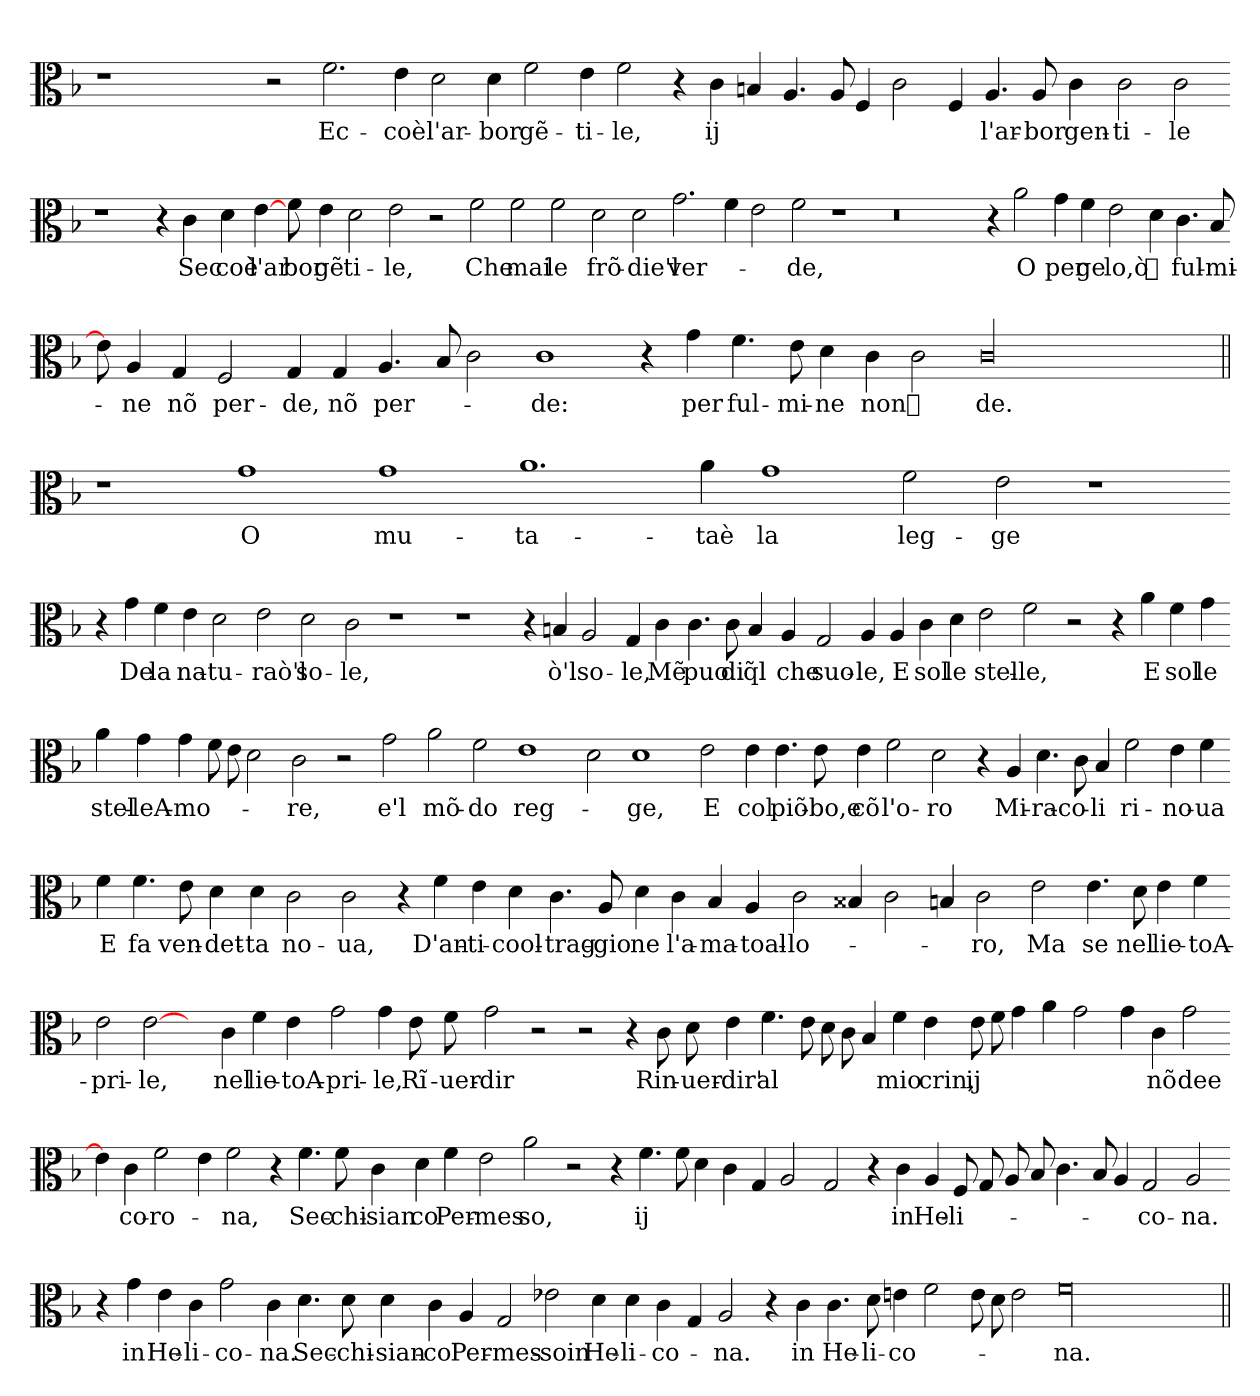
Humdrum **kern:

**kern	**text
*part1	*part1
*staff1	*staff1
*clefC3	*
*k[b-]	*
=	=
1r	.
1ryy	.
2r	.
2.f	Ec-
4e	coè
2d	l'ar-
4d	bor
2f	gẽ-
4e	ti-
2f	le,
4r	.
4c	ij
4B	.
4.A	.
8A	.
4F	.
2c	.
4F	.
4.A	l'ar-
8A	bor
4c	gen-
2c	ti-
2c	le
=-	=-
1r	.
4r	.
4c	Sec-
4d	coè
[4e	l'ar-
8f	bor
4e	gẽ-
2d	ti-
2e	le,
2r	.
2f	Che
2f	mai
2f	le
2d	frõ-
2d	die'l
2.g	ver-
4f	.
2e	.
2f	de,
1r	.
0r	.
4r	.
2a	O
4g	per
4f	ge-
2e	lo,ò
4d	ᵱ
4.c	ful-
8B	mi-
=-	=-
8e]	.
4A	ne
4G	nõ
2F	per-
4G	de,
4G	nõ
4.A	per-
8B	.
2c	.
1c	de:
4r	.
4g	per
4.f	ful-
8e	mi-
4d	ne
4c	non
2c	ᵱ
00c/	de.
=||	=||
1r	.
1g	O
1g	mu-
1.a	ta-
4a	taè
1g	la
2f	leg-
2e	ge
1r	.
=-	=-
4r	.
4g	De
4f	la
4e	na-
2d	tu-
2e	raò'l
2d	so-
2c	le,
1r	.
1r	.
4r	.
4B	ò'l
2A	so-
4G	le,
4c	Mẽ
4.c	puo
8c	di
4B	q̃l
4A	che
2G	suo-
4A	le,
4A	E
4c	sol
4d	le
2e	stel-
2f	le,
2r	.
4r	.
4a	E
4f	sol
4g	le
=-	=-
4a	stel-
4g	leA-
4g	mo-
8f	.
8e	.
2d	.
2c	re,
2r	.
2g	e'l
2a	mõ-
2f	do
1e	reg-
2d	.
1d	ge,
2e	E
4e	col
4.e	piõ-
8e	bo,e
4e	cõ
2f	l'o-
2d	ro
4r	.
4A	Mi-
4.d	ra-
8c	co-
4B	li
2f	ri-
4e	no-
4f	ua
=-	=-
4f	E
4.f	fa
8e	ven-
4d	det-
4d	ta
2c	no-
2c	ua,
4r	.
4f	D'an-
4e	ti-
4d	cool-
4.c	trag-
8A	gio
4d	ne
4c	l'a-
4B	ma-
4A	toal-
2c	lo-
4B##X	.
2c	.
4B	.
2c	ro,
2e	Ma
4.e	se
8d	nel
4e	lie-
4f	toA-
=-	=-
2e	pri-
[2e	le,
4ryy	.
4c	nel
4f	lie-
4e	toA-
2g	pri-
4g	le,
8e	Rĩ-
8f	uer-
2g	dir
2r	.
2r	.
4r	.
8c	Rin-
8d	uer-
4e	dir'
4.f	al
8e	.
8d	.
8c	.
4B	.
4f	mio
4e	crin,
8e	ij
8f	.
4g	.
4a	.
2g	.
4g	.
4c	nõ
2g	dee
=-	=-
4e]	.
4c	co-
2f	ro-
4e	.
2f	na,
4r	.
4.f	Sec-
8f	chi-
4c	sian-
4d	co
4f	Per-
2e	mes-
2a	so,
2r	.
4r	.
4.f	ij
8f	.
4d	.
4c	.
4G	.
2A	.
2G	.
4r	.
4c	in
4A	He-
8F	li-
8G	.
8A	.
8B	.
4.c	.
8B	.
4A	.
2G	co-
2A	na.
=-	=-
4r	.
4g	in
4e	He-
4c	li-
2g	co-
4c	na.
4.d	Sec-
8d	chi-
4d	sian-
4c	co
4A	Per-
2G	mes-
2e-X	soin
4d	He-
4d	li-
4c	co-
4G	.
2A	na.
4r	.
4c	in
4.c	He-
8d	li-
4e	co-
2f	.
8e	.
8d	.
2e	.
00f	na.
=||	=||
*-	*-
